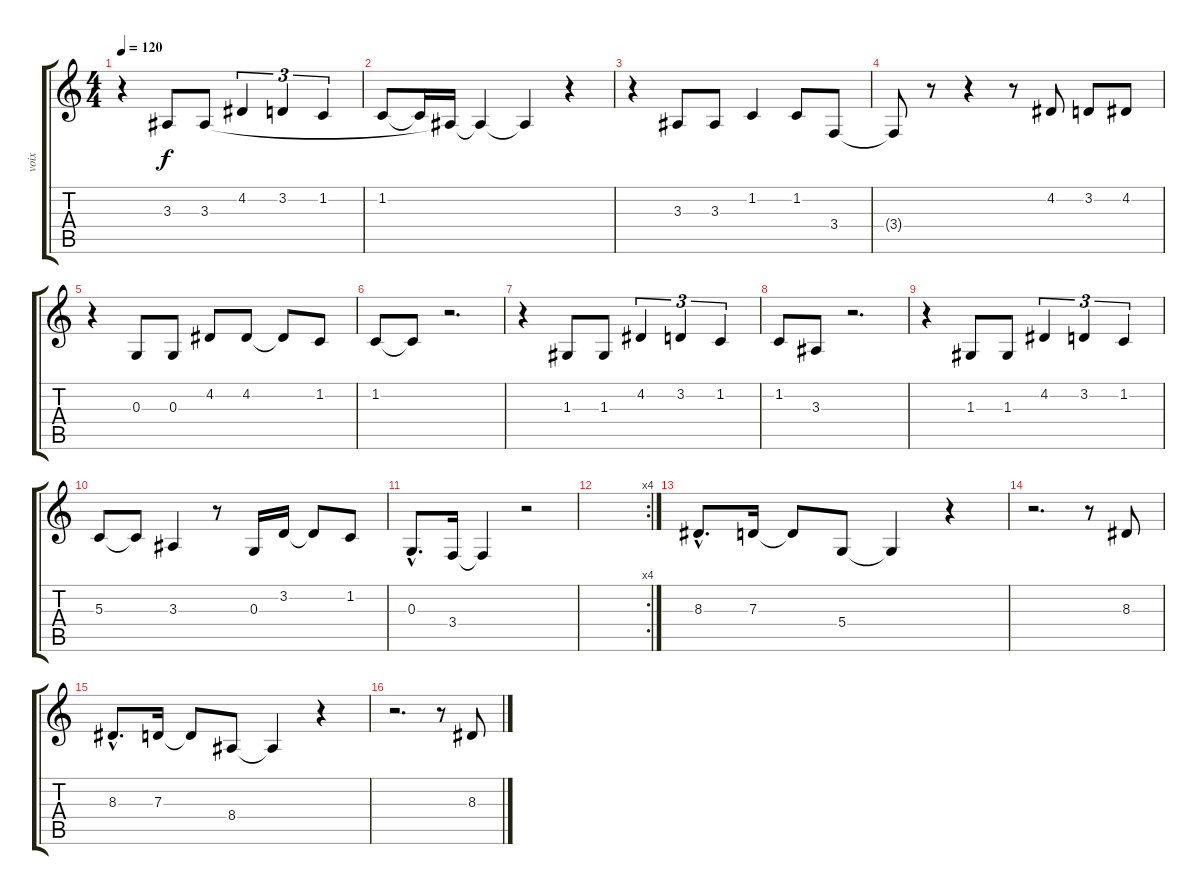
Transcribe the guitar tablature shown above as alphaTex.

\track ("voix" "voix") {instrument lead6voice}
\staff {score tabs}
\tuning (E4 B3 G3 D3 A2 E2) {hide}
\ts (4 4)
\tempo 120
\clef g2
\ks c
r.4{dy f} 3.3.8 3.3.8 4.2.4{tu (3 2)} 3.2.4{tu (3 2)} 1.2.4{tu (3 2)} |
1.2.8 1.2{t}.16 3.3{t}.16 3.3{t}.4 3.3{t}.4 r.4 |
r.4 3.3.8 3.3.8 1.2.4 1.2.8 3.4.8 |
3.4{t}.8 r.8 r.4 r.8 4.2.8 3.2.8 4.2.8 |
r.4 0.3.8 0.3.8 4.2.8 4.2.8 4.2{t}.8 1.2.8 |
1.2.8 1.2{t}.8 r.2{d} |
r.4 1.3.8 1.3.8 4.2.4{tu (3 2)} 3.2.4{tu (3 2)} 1.2.4{tu (3 2)} |
1.2.8 3.3.8 r.2{d} |
r.4 1.3.8 1.3.8 4.2.4{tu (3 2)} 3.2.4{tu (3 2)} 1.2.4{tu (3 2)} |
5.3.8 5.3{t}.8 3.3.4 r.8 0.3.16 3.2.16 3.2{t}.8 1.2.8 |
0.3{hac}.8{d} 3.4.16 3.4{t}.4 r.2 |
\rc 4
|
8.3{hac}.8{d} 7.3.16 7.3{t}.8 5.4.8 5.4{t}.4 r.4 |
r.2{d} r.8 8.3.8 |
8.3{hac}.8{d} 7.3.16 7.3{t}.8 8.4.8 8.4{t}.4 r.4 |
r.2{d} r.8 8.3.8
